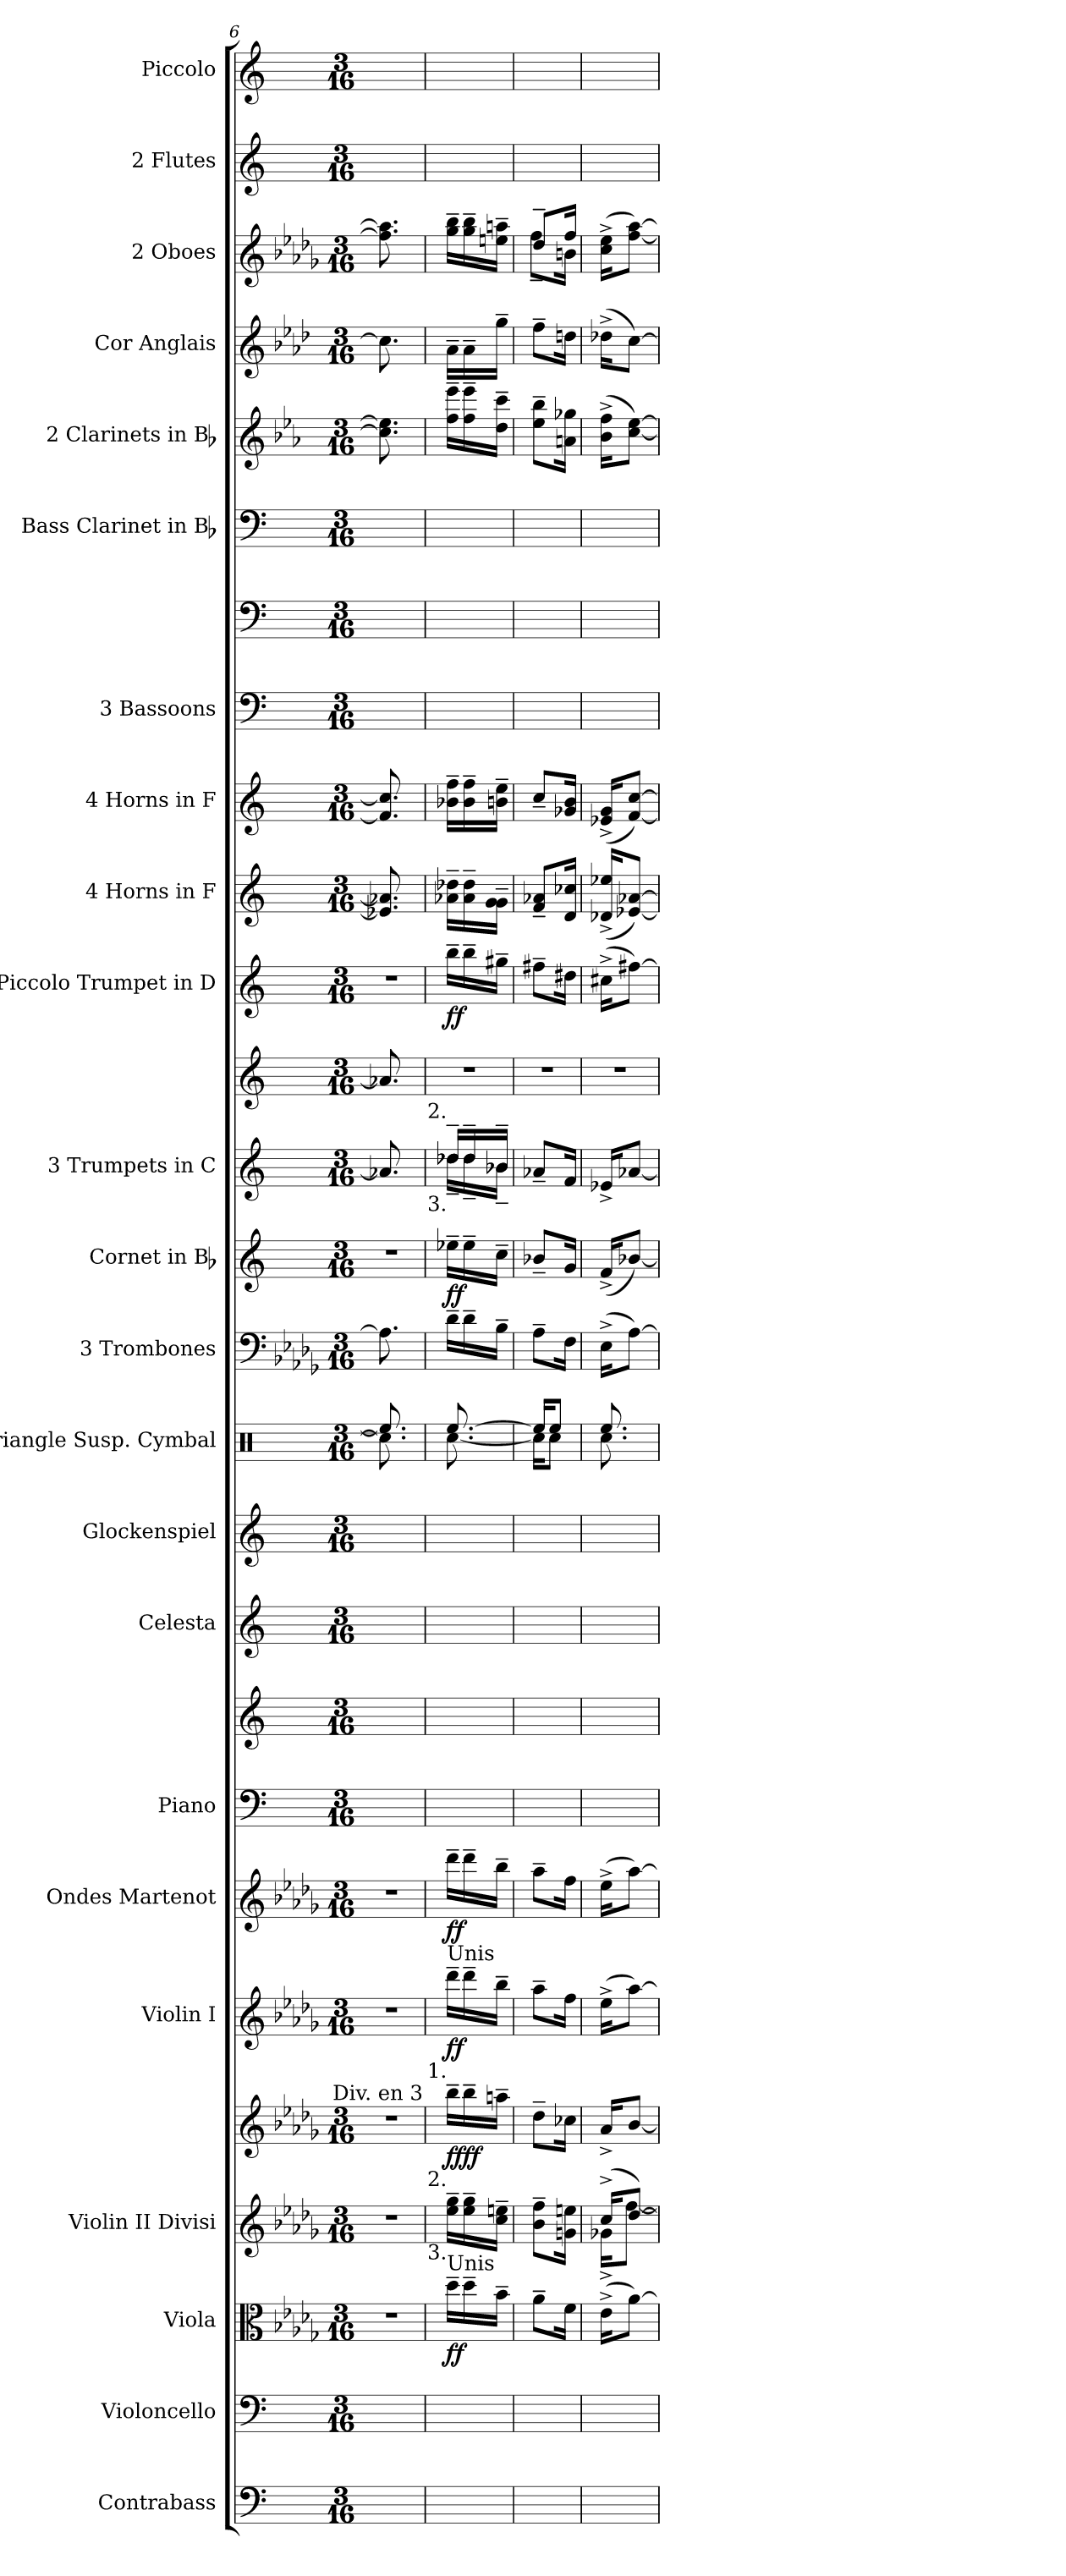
**kern	**kern	**kern	**dynam	**kern	**kern	**dynam	**kern	**dynam	**kern	**dynam	**kern	**kern	**kern	**kern	**kern	**kern	**kern	**dynam	**kern	**kern	**kern	**dynam	**kern	**kern	**kern	**kern	**kern	**kern	**kern	**kern	**kern	**kern
*part23	*part22	*part21	*part21	*part20	*part20	*part20	*part19	*part19	*part18	*part18	*part17	*part17	*part16	*part15	*part14	*part13	*part12	*part12	*part11	*part11	*part10	*part10	*part9	*part8	*part7	*part7	*part6	*part5	*part4	*part3	*part2	*part1
*staff27	*staff26	*staff25	*staff25	*staff24	*staff23	*staff23/24	*staff22	*staff22	*staff21	*staff21	*staff20	*staff19	*staff18	*staff17	*staff16	*staff15	*staff14	*staff14	*staff13	*staff12	*staff11	*staff11	*staff10	*staff9	*staff8	*staff7	*staff6	*staff5	*staff4	*staff3	*staff2	*staff1
*I"Contrabass	*I"Violoncello	*I"Viola	*	*I"Violin II Divisi	*	*	*I"Violin I	*	*I"Ondes Martenot	*	*I"Piano	*	*I"Celesta	*I"Glockenspiel	*I"Triangle Susp. Cymbal	*I"3 Trombones	*I"Cornet in Bb	*	*I"3 Trumpets in C	*	*I"Piccolo Trumpet in D	*	*I"4 Horns in F	*I"4 Horns in F	*I"3 Bassoons	*	*I"Bass Clarinet in Bb	*I"2 Clarinets in Bb	*I"Cor Anglais	*I"2 Oboes	*I"2 Flutes	*I"Piccolo
*I'Cb.	*I'Vc.	*I'Vla.	*	*I'Vln	*	*	*I'Vln. I	*	*I'Onde.	*	*I'Pno	*	*I'Cel.	*I'Glock.	*	*I'Tbn.	*	*	*	*	*	*	*I'Hn.	*I'Hn.	*I'Bsn	*	*I'B. Cl.	*I'Cl.	*I'C. A.	*I'Ob.	*I'Fl.	*I'Picc.
*clefF4	*clefF4	*clefC3	*	*clefG2	*clefG2	*	*clefG2	*	*clefG2	*	*clefF4	*clefG2	*clefG2	*clefG2	*clefX	*clefF4	*clefG2	*	*clefG2	*clefG2	*clefG2	*	*clefG2	*clefG2	*clefF4	*clefF4	*clefF4	*clefG2	*clefG2	*clefG2	*clefG2	*clefG2
*ITrd7c12	*	*	*	*	*	*	*	*	*	*	*	*	*ITrd-7c-12	*ITrd-14c-24	*	*	*ITrd1c2	*	*	*	*ITrd-1c-2	*	*ITrd4c7	*ITrd4c7	*	*	*ITrd1c2	*ITrd1c2	*ITrd4c7	*	*	*ITrd-7c-12
*k[]	*k[]	*k[b-e-a-d-g-]	*	*k[b-e-a-d-g-]	*k[b-e-a-d-g-]	*	*k[b-e-a-d-g-]	*	*k[b-e-a-d-g-]	*	*k[]	*k[]	*k[]	*k[]	*k[]	*k[b-e-a-d-g-]	*k[b-e-]	*	*k[]	*k[]	*k[f#c#]	*	*k[b-]	*k[b-]	*k[]	*k[]	*k[b-e-]	*k[b-e-a-d-g-]	*k[b-e-a-d-g-]	*k[b-e-a-d-g-]	*k[]	*k[]
*C:	*C:	*D-:	*	*D-:	*D-:	*	*D-:	*	*D-:	*	*C:	*C:	*C:	*C:	*C:	*D-:	*B-:	*	*C:	*C:	*D:	*	*F:	*F:	*	*	*	*D-:	*D-:	*D-:	*C:	*C:
*M3/16	*M3/16	*M3/16	*	*M3/16	*M3/16	*	*M3/16	*	*M3/16	*	*M3/16	*M3/16	*M3/16	*M3/16	*M3/16	*M3/16	*M3/16	*	*M3/16	*M3/16	*M3/16	*	*M3/16	*M3/16	*M3/16	*M3/16	*M3/16	*M3/16	*M3/16	*M3/16	*M3/16	*M3/16
=6	=6	=6	=6	=6	=6	=6	=6	=6	=6	=6	=6	=6	=6	=6	=6	=6	=6	=6	=6	=6	=6	=6	=6	=6	=6	=6	=6	=6	=6	=6	=6	=6
*	*	*	*	*	*	*	*	*	*	*	*	*	*	*	*^	*	*	*	*	*	*	*	*	*	*	*	*	*	*	*	*	*
16ryy	16ryy	16%3r	.	16%3r	16%3r	.	16%3r	.	16%3r	.	16ryy	16ryy	8.ryy	8.ryy	8.Ree/]	8.Rcc\]	8.A-]	16%3r	.	8.a-X]	8.a-X]	16%3r	.	8.A-X] 8.d-X]	8.B-] 8.f]	16ryy	16ryy	16ryy	8.b-] 8.dd-]	8.f]	8.ff] 8.aa-]	8.ryy	16ryy
16ryy	16ryy	.	.	.	.	.	.	.	.	.	16ryy	16ryy	.	.	.	.	.	.	.	.	.	.	.	.	.	16ryy	16ryy	16ryy	.	.	.	.	16ryy
16ryy	16ryy	.	.	.	.	.	.	.	.	.	16ryy	16ryy	.	.	.	.	.	.	.	.	.	.	.	.	.	16ryy	16ryy	16ryy	.	.	.	.	16ryy
!	!	!	!	!	!LO:TX:a:rj:t=Div. en 3	!	!	!	!	!	!	!	!	!	!	!	!	!	!	!	!	!	!	!	!	!	!	!	!	!	!	!	!
=7	=7	=7	=7	=7	=7	=7	=7	=7	=7	=7	=7	=7	=7	=7	=7	=7	=7	=7	=7	=7	=7	=7	=7	=7	=7	=7	=7	=7	=7	=7	=7	=7	=7
*	*	*	*	*	*	*	*	*	*	*	*	*	*	*	*	*	*	*	*	*^	*	*	*	*	*	*	*	*	*	*	*	*	*
!	!	!	!	!	!	!	!	!	!	!	!	!	!	!	!	!	!	!	!	!LO:TX:a:rj:t=2.	!	!	!	!	!	!	!	!	!	!	!	!	!	!
!	!	!	!	!	!	!	!	!	!	!	!	!	!	!	!	!	!	!	!	!LO:TX:b:rj:t=3.	!	!	!	!	!	!	!	!	!	!	!	!	!	!
!	!	!	!	!	!	!	!LO:TX:a:t=Unis	!	!	!	!	!	!	!	!	!	!	!	!	!	!	!	!	!	!	!	!	!	!	!	!	!	!	!
!	!	!	!	!	!LO:TX:a:rj:t=1.	!	!	!	!	!	!	!	!	!	!	!	!	!	!	!	!	!	!	!	!	!	!	!	!	!	!	!	!	!
!	!	!	!	!LO:TX:a:rj:t=2.	!	!	!	!	!	!	!	!	!	!	!	!	!	!	!	!	!	!	!	!	!	!	!	!	!	!	!	!	!	!
!	!	!	!	!LO:TX:b:rj:t=3.	!	!	!	!	!	!	!	!	!	!	!	!	!	!	!	!	!	!	!	!	!	!	!	!	!	!	!	!	!	!
!	!	!LO:TX:a:t=Unis	!	!	!	!	!	!	!	!	!	!	!	!	!	!	!	!	!	!	!	!	!	!	!	!	!	!	!	!	!	!	!	!
16ryy	16ryy	16dd-~LL	ff	16ee-~ 16gg-~LL	16bb-~LL	ffff	16ddd-~LL	ff	16ddd-~LL	ff	16ryy	16ryy	8.ryy	8.ryy	[8.Ree/	[8.Rcc\	16d-~LL	16dd-X~LL	ff	16dd-X~LL	16dd-X~LL	16%3r	16ccc#~LL	ff	16d-X~ 16g-X~LL	16e-X~ 16b-~LL	16ryy	16ryy	16ryy	16ee-~ 16ddd-~LL	16d-~LL	16gg-~ 16bb-~LL	8.ryy	16ryy
16ryy	16ryy	16dd-~	.	16ee-~ 16gg-~	16bb-~	.	16ddd-~	.	16ddd-~	.	16ryy	16ryy	.	.	.	.	16d-~	16dd-~	.	16dd-~	16dd-~	.	16ccc#~	.	16d-~ 16g-~	16e-~ 16b-~	16ryy	16ryy	16ryy	16ee-~ 16ddd-~	16d-~	16gg-~ 16bb-~	.	16ryy
16ryy	16ryy	16b-~JJ	.	16cc~ 16een~JJ	16aan~JJ	.	16bb-~JJ	.	16bb-~JJ	.	16ryy	16ryy	.	.	.	.	16B-~JJ	16b-~JJ	.	16b-X~JJ	16b-X~JJ	.	16aa#X~JJ	.	16c~ 16c~JJ	16en~ 16a~JJ	16ryy	16ryy	16ryy	16cc~ 16bb-~JJ	16cc~JJ	16een~ 16aan~JJ	.	16ryy
=8	=8	=8	=8	=8	=8	=8	=8	=8	=8	=8	=8	=8	=8	=8	=8	=8	=8	=8	=8	=8	=8	=8	=8	=8	=8	=8	=8	=8	=8	=8	=8	=8	=8	=8
*	*	*	*	*	*	*	*	*	*	*	*	*	*	*	*	*	*	*	*	*	*	*	*	*	*	*	*	*	*	*	*	*^	*	*
!	!	!	!	!	!	!	!	!	!	!	!	!	!	!	!	!	!	!	!	!LO:TX:a:t=2. et 3.	!	!	!	!	!	!	!	!	!	!	!	!	!	!	!
*	*	*	*	*	*	*	*	*	*	*	*	*	*	*	*	*	*	*	*	*v	*v	*	*	*	*	*	*	*	*	*	*	*	*	*	*
16ryy	16ryy	8a-~L	.	8b-~ 8ff~L	8dd-~L	.	8aa-~L	.	8aa-~L	.	16ryy	16ryy	8.ryy	8.ryy	16Ree/KL]	16Rcc\KL]	8A-~L	8a-X~L	.	8a-X~L	16%3r	8gg#X~L	.	8B-~ 8d-X~L	8f~L	8ryy	16ryy	16ryy	8dd-~ 8aa-~L	8b-~L	8dd-~L	8ff~L	8.ryy	16ryy
16ryy	16ryy	.	.	.	.	.	.	.	.	.	16ryy	16ryy	.	.	8Ree/J	8Rcc\J	.	.	.	.	.	.	.	.	.	.	16ryy	16ryy	.	.	.	.	.	16ryy
16ryy	16ryy	16fJk	.	16gn 16eenJk	16cc-XJk	.	16ffJk	.	16ffJk	.	16ryy	16ryy	.	.	.	.	16FJk	16fJk	.	16fJk	.	16ee#XJk	.	16G 16f-XJk	16c-X 16eJk	16ryy	16ryy	16ryy	16gn 16ff-XJk	16gnJk	16ffJk	16bnJk	.	16ryy
*	*	*	*	*	*	*	*	*	*	*	*	*	*	*	*	*	*	*	*	*	*	*	*	*	*	*	*	*	*	*	*v	*v	*	*
=9	=9	=9	=9	=9	=9	=9	=9	=9	=9	=9	=9	=9	=9	=9	=9	=9	=9	=9	=9	=9	=9	=9	=9	=9	=9	=9	=9	=9	=9	=9	=9	=9	=9
*	*	*	*	*^	*	*	*	*	*	*	*	*	*	*	*	*	*	*	*	*	*	*	*	*	*	*	*	*	*	*	*	*	*
16ryy	16ryy	(16e-^KL	.	(16cc^KL	16g-X^KL	16a-^KL	.	(16ee-^KL	.	(16ee-^KL	.	16ryy	16ryy	8.ryy	8.ryy	8.Ree/	8.Rcc\	(16E-^KL	(16e-^KL	.	16e-X^KL	16%3r	(16dd#X^KL	.	(16G-X^ 16a-X^KL	(16A-X^ 16c^KL	16ryy	16ryy	16ryy	(16a-^ 16ee-^KL	(16g-X^KL	(16cc^ 16ee-^KL	8.ryy	16ryy
16ryy	16ryy	[8a-J)	.	[8dd-J)	[8ffJ	[8b-J	.	[8aa-J)	.	[8aa-J)	.	16ryy	16ryy	.	.	.	.	[8A-J)	[8a-XJ)	.	[8a-XJ	.	[8gg#XJ)	.	[8A-X [8d-XJ)	[8B- [8fJ)	16ryy	16ryy	16ryy	[8b- [8dd-J)	[8fJ)	[8ff [8aa-J)	.	16ryy
16ryy	16ryy	.	.	.	.	.	.	.	.	.	.	16ryy	16ryy	.	.	.	.	.	.	.	.	.	.	.	.	.	16ryy	16ryy	16ryy	.	.	.	.	16ryy
*	*	*	*	*v	*v	*	*	*	*	*	*	*	*	*	*	*v	*v	*	*	*	*	*	*	*	*	*	*	*	*	*	*	*	*	*
=	=	=	=	=	=	=	=	=	=	=	=	=	=	=	=	=	=	=	=	=	=	=	=	=	=	=	=	=	=	=	=	=
*-	*-	*-	*-	*-	*-	*-	*-	*-	*-	*-	*-	*-	*-	*-	*-	*-	*-	*-	*-	*-	*-	*-	*-	*-	*-	*-	*-	*-	*-	*-	*-	*-
